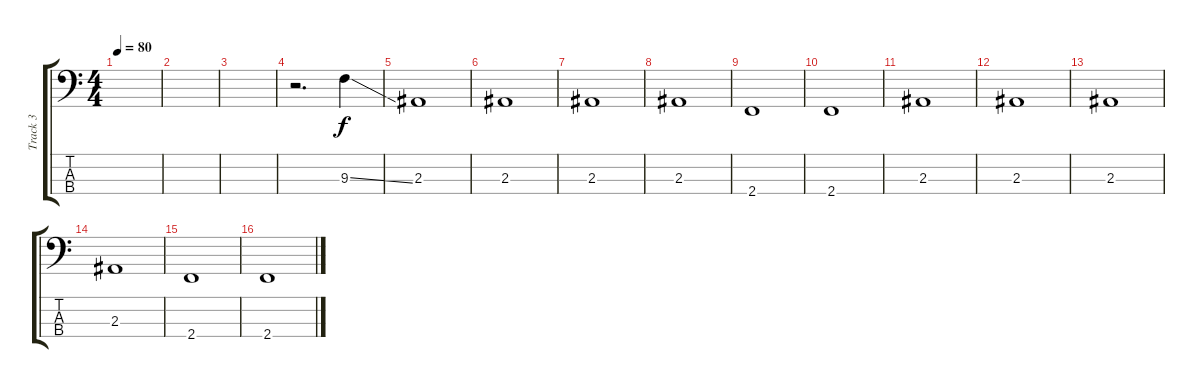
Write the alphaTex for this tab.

\track ("Track 3" "Track 3") {instrument electricbassfinger}
\staff {score tabs}
\tuning (Gb2 Db2 Ab1 Eb1) {hide}
\ts (4 4)
\tempo 80
\clef f4
\ks c
|
|
|
r.2{d} 9.3{ss}.4 |
2.3.1 |
2.3.1 |
2.3.1 |
2.3.1 |
2.4.1 |
2.4.1 |
2.3.1 |
2.3.1 |
2.3.1 |
2.3.1 |
2.4.1 |
2.4.1
